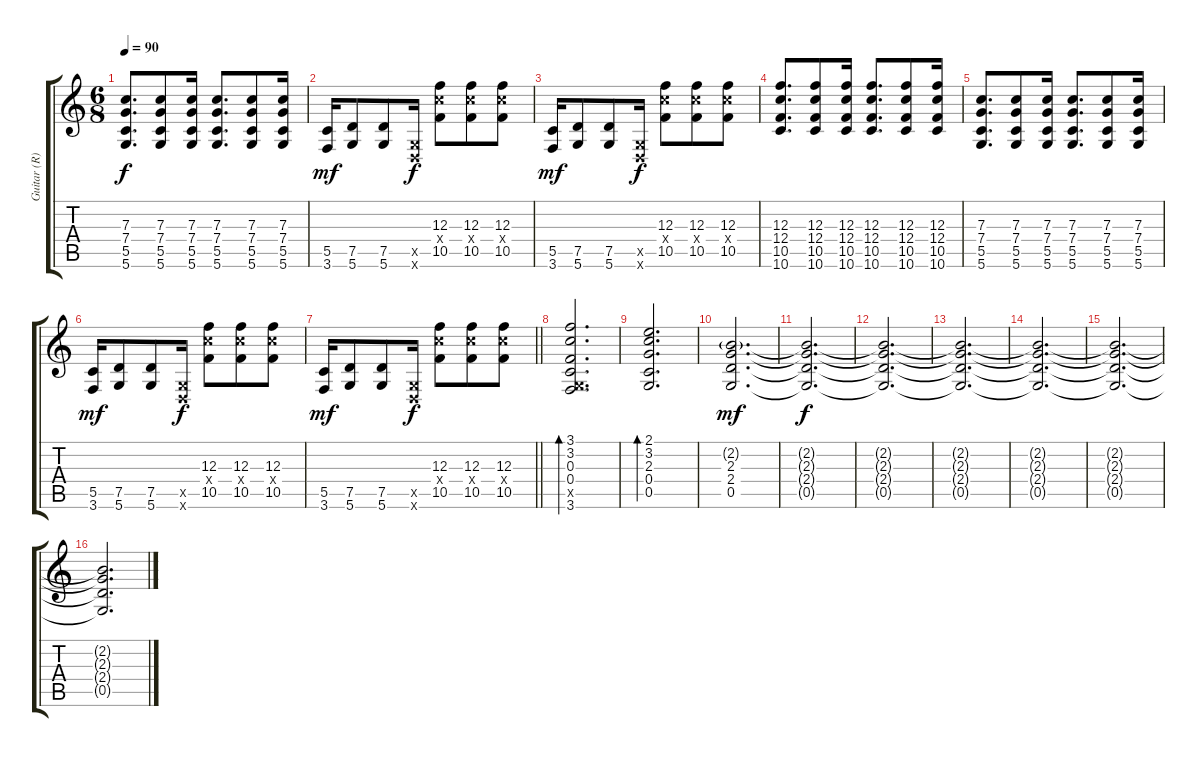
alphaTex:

\track ("Guitar (R)" "Guitar (R)") {instrument distortionguitar}
\staff {score tabs}
\tuning (D4 A3 F3 C3 G2 D2) {hide}
\ts (6 8)
\tempo 90
\clef g2
\ks c
(7.3 7.4 5.5 5.6).8{d dy f} (7.3 7.4 5.5 5.6).8 (7.3 7.4 5.5 5.6).16 (7.3 7.4 5.5 5.6).8{d} (7.3 7.4 5.5 5.6).8 (7.3 7.4 5.5 5.6).16 |
(5.5 3.6).16{dy mf} (7.5 5.6).8 (7.5 5.6).8 (0.5{x} 0.6{x}).16{dy f} (12.3 12.4{x} 10.5).8 (12.3 12.4{x} 10.5).8 (12.3 12.4{x} 10.5).8 |
(5.5 3.6).16{dy mf} (7.5 5.6).8 (7.5 5.6).8 (0.5{x} 0.6{x}).16{dy f} (12.3 12.4{x} 10.5).8 (12.3 12.4{x} 10.5).8 (12.3 12.4{x} 10.5).8 |
(12.3 12.4 10.5 10.6).8{d} (12.3 12.4 10.5 10.6).8 (12.3 12.4 10.5 10.6).16 (12.3 12.4 10.5 10.6).8{d} (12.3 12.4 10.5 10.6).8 (12.3 12.4 10.5 10.6).16 |
(7.3 7.4 5.5 5.6).8{d} (7.3 7.4 5.5 5.6).8 (7.3 7.4 5.5 5.6).16 (7.3 7.4 5.5 5.6).8{d} (7.3 7.4 5.5 5.6).8 (7.3 7.4 5.5 5.6).16 |
(5.5 3.6).16{dy mf} (7.5 5.6).8 (7.5 5.6).8 (0.5{x} 0.6{x}).16{dy f} (12.3 12.4{x} 10.5).8 (12.3 12.4{x} 10.5).8 (12.3 12.4{x} 10.5).8 |
\barLineRight lightlight
(5.5 3.6).16{dy mf} (7.5 5.6).8 (7.5 5.6).8 (0.5{x} 0.6{x}).16{dy f} (12.3 12.4{x} 10.5).8 (12.3 12.4{x} 10.5).8 (12.3 12.4{x} 10.5).8 |
(3.1 3.2 0.3 0.4 0.5{x} 3.6).2{d bd 120} |
(2.1 3.2 2.3 0.4 0.5).2{d bd 120} |
(2.2{g} 2.3 2.4 0.5).2{d dy mf} |
(2.2{t} 2.3{t} 2.4{t} 0.5{t}).2{d dy f} |
(2.2{t} 2.3{t} 2.4{t} 0.5{t}).2{d} |
(2.2{t} 2.3{t} 2.4{t} 0.5{t}).2{d} |
(2.2{t} 2.3{t} 2.4{t} 0.5{t}).2{d} |
(2.2{t} 2.3{t} 2.4{t} 0.5{t}).2{d} |
(2.2{t} 2.3{t} 2.4{t} 0.5{t}).2{d}
